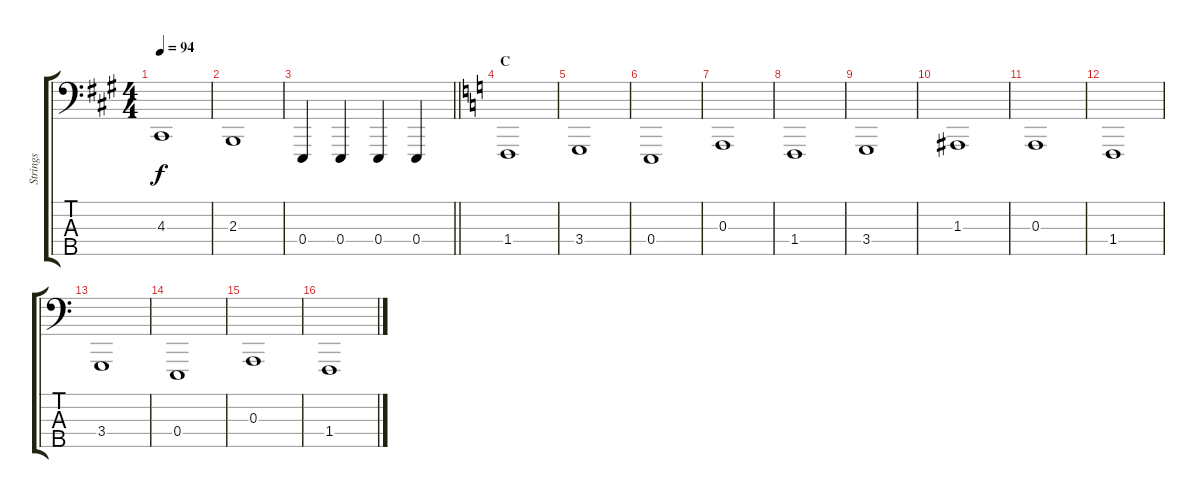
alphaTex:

\track ("Strings" "Strings") {instrument stringensemble1}
\staff {score tabs}
\tuning (G2 D2 A1 E1 B0) {hide}
\ts (4 4)
\tempo 94
\clef f4
\ks a
4.3.1{dy f} |
2.3.1 |
\barLineRight lightlight
0.4.4 0.4.4 0.4.4 0.4.4 |
\section ("" "C")
\ks c
1.4.1 |
3.4.1 |
0.4.1 |
0.3.1 |
1.4.1 |
3.4.1 |
1.3.1 |
0.3.1 |
1.4.1 |
3.4.1 |
0.4.1 |
0.3.1 |
1.4.1
